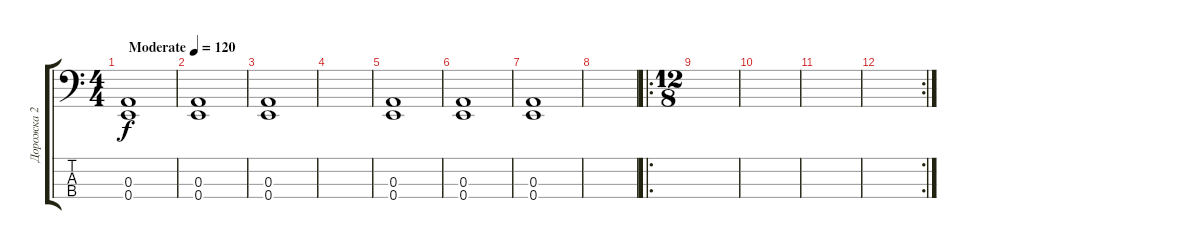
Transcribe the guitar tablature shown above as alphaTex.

\track ("Дорожка 2" "Дорожка 2") {instrument electricbassfinger}
\staff {score tabs}
\tuning (G2 D2 A1 E1) {hide}
\ts (4 4)
\tempo (120 "Moderate")
\clef f4
\ks c
(0.3 0.4).1{dy f instrument electricbassfinger} |
(0.3 0.4).1 |
(0.3 0.4).1 |
|
(0.3 0.4).1 |
(0.3 0.4).1 |
(0.3 0.4).1 |
|
\ro
\ts (12 8)
|
|
|
\rc 2
